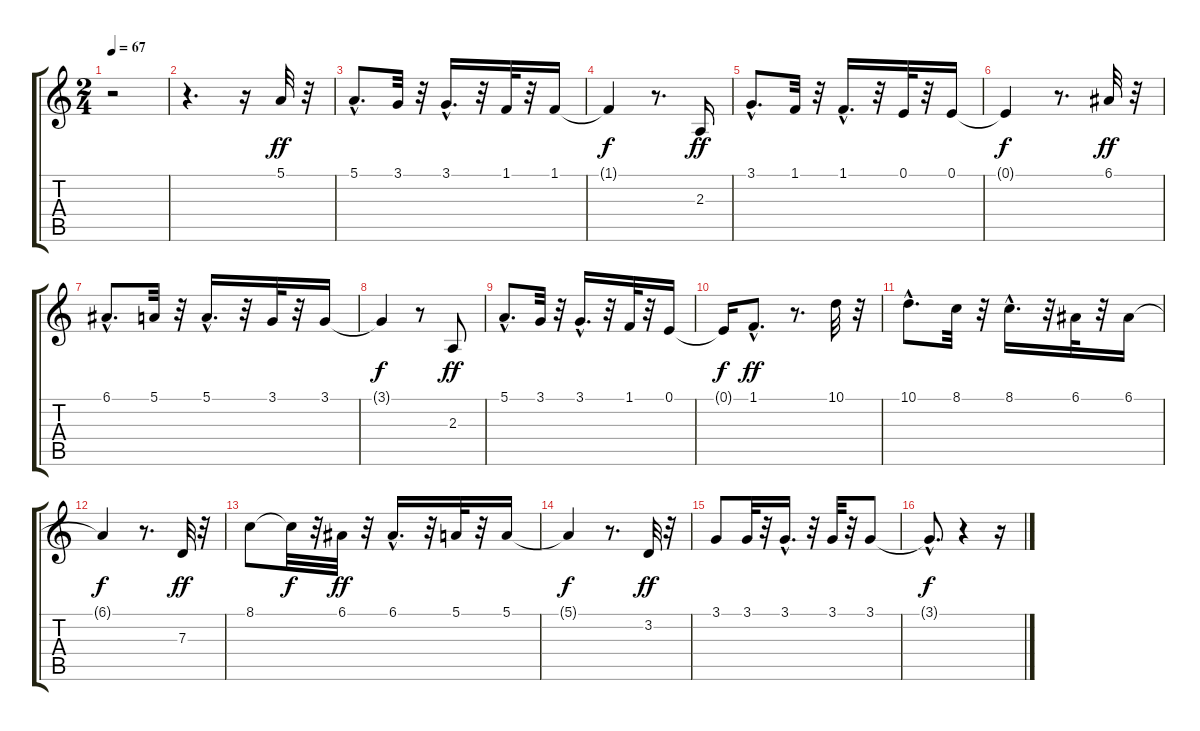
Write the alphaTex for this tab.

\track "" {instrument recorder}
\staff {score tabs}
\tuning (E4 B3 G3 D3 A2 E2) {hide}
\ts (2 4)
\tempo 67
\clef g2
\ks c
r.2{dy ff} |
r.4{d} r.16 5.1.32 r.32 |
5.1{hac}.8{d} 3.1.32 r.32 3.1{hac}.16{d} r.32 1.1.32 r.32 1.1.16 |
1.1{t}.4{dy f} r.8{d} 2.3.16{dy ff} |
3.1{hac}.8{d} 1.1.32 r.32 1.1{hac}.16{d} r.32 0.1.32 r.32 0.1.16 |
0.1{t}.4{dy f} r.8{d} 6.1.32{dy ff} r.32 |
6.1{hac}.8{d} 5.1.32 r.32 5.1{hac}.16{d} r.32 3.1.32 r.32 3.1.16 |
3.1{t}.4{dy f} r.8 2.3.8{dy ff} |
5.1{hac}.8{d} 3.1.32 r.32 3.1{hac}.16{d} r.32 1.1.32 r.32 0.1.16 |
0.1{t}.16{dy f} 1.1{hac}.8{d dy ff} r.8{d} 10.1.32 r.32 |
10.1{hac}.8{d} 8.1.32 r.32 8.1{hac}.16{d} r.32 6.1.32 r.32 6.1.16 |
6.1{t}.4{dy f} r.8{d} 7.3.32{dy ff} r.32 |
8.1.8 8.1{t}.32{dy f} r.32 6.1.32{dy ff} r.32 6.1{hac}.16{d} r.32 5.1.32 r.32 5.1.16 |
5.1{t}.4{dy f} r.8{d} 3.2.32{dy ff} r.32 |
3.1.8 3.1.32 r.32 3.1{hac}.16{d} r.32 3.1.32 r.32 3.1.8 |
3.1{hac t}.8{d dy f} r.4 r.16
